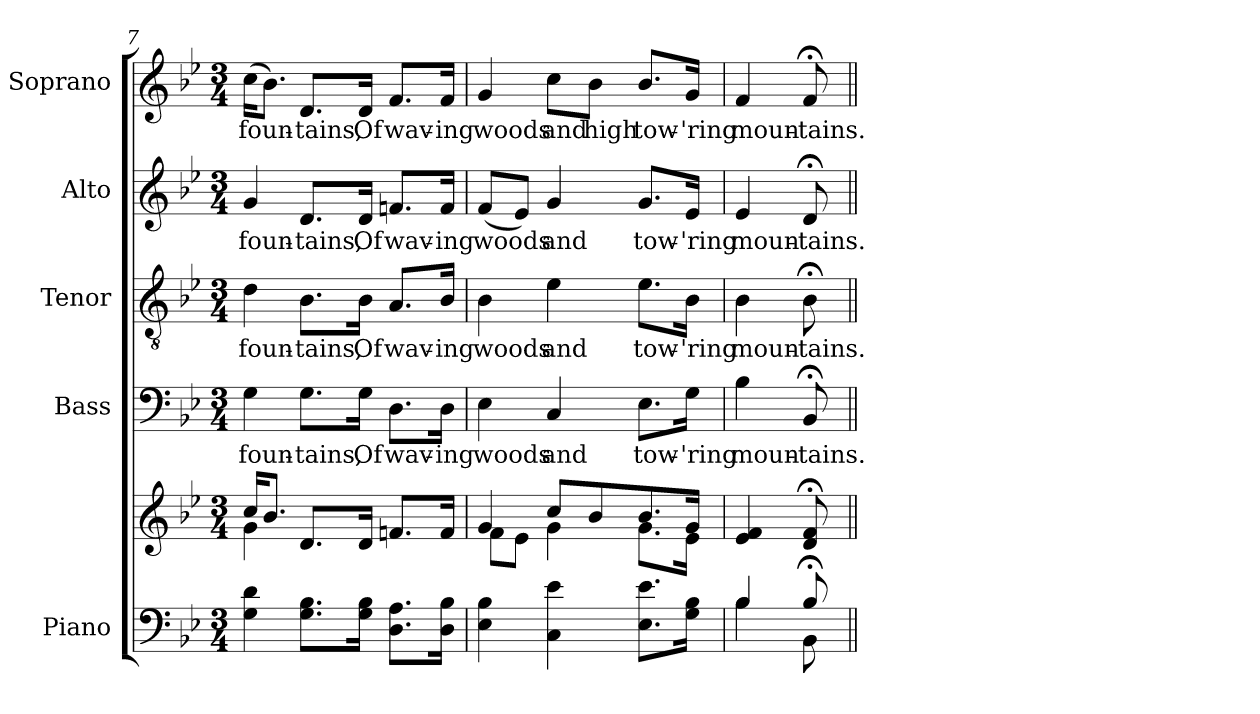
**kern	**kern	**kern	**text	**kern	**text	**kern	**text	**kern	**text
*part5	*part5	*part4	*part4	*part3	*part3	*part2	*part2	*part1	*part1
*staff6	*staff5	*staff4	*staff4	*staff3	*staff3	*staff2	*staff2	*staff1	*staff1
*I"Piano	*	*I"Bass	*	*I"Tenor	*	*I"Alto	*	*I"Soprano	*
*I'Pno.	*	*I'B.	*	*I'T.	*	*I'A.	*	*I'S.	*
*clefF4	*clefG2	*clefF4	*	*clefGv2	*	*clefG2	*	*clefG2	*
*	*	*	*	*ITrd7c12	*	*	*	*	*
*k[b-e-]	*k[b-e-]	*k[b-e-]	*	*k[b-e-]	*	*k[b-e-]	*	*k[b-e-]	*
*B-:	*B-:	*B-:	*	*B-:	*	*B-:	*	*B-:	*
*M3/4	*M3/4	*M3/4	*	*M3/4	*	*M3/4	*	*M3/4	*
=7	=7	=7	=7	=7	=7	=7	=7	=7	=7
*	*^	*	*	*	*	*	*	*	*
!	!	!	!	!LO:LY:b:color=#000000	!	!	!	!	!	!
!	!	!	!	!	!	!LO:LY:b:color=#000000	!	!	!	!
!	!	!	!	!	!	!	!	!LO:LY:b:color=#000000	!	!
!	!	!	!	!	!	!	!	!	!	!LO:LY:b:color=#000000
4Gi\ 4di	16cci/KL	4gi\	4Gi\	foun-	4Di\	foun-	4gi/	foun-	(16cci\KL	foun-
.	8.b-i/J	.	.	.	.	.	.	.	8.b-i\J)	.
!	!	!	!	!LO:LY:b:color=#000000	!	!	!	!	!	!
!	!	!	!	!	!	!LO:LY:b:color=#000000	!	!	!	!
!	!	!	!	!	!	!	!	!LO:LY:b:color=#000000	!	!
!	!	!	!	!	!	!	!	!	!	!LO:LY:b:color=#000000
8.Gi\ 8.B-iL	8.di/L	2ryy	8.Gi\L	-tains,	8.BB-i\L	-tains,	8.di/L	-tains,	8.di/L	-tains,
!	!	!	!	!LO:LY:b:color=#000000	!	!	!	!	!	!
!	!	!	!	!	!	!LO:LY:b:color=#000000	!	!	!	!
!	!	!	!	!	!	!	!	!LO:LY:b:color=#000000	!	!
!	!	!	!	!	!	!	!	!	!	!LO:LY:b:color=#000000
16Gi\ 16B-iJk	16di/Jk	.	16Gi\Jk	Of	16BB-i\Jk	Of	16di/Jk	Of	16di/Jk	Of
!	!	!	!	!LO:LY:b:color=#000000	!	!	!	!	!	!
!	!	!	!	!	!	!LO:LY:b:color=#000000	!	!	!	!
!	!	!	!	!	!	!	!	!LO:LY:b:color=#000000	!	!
!	!	!	!	!	!	!	!	!	!	!LO:LY:b:color=#000000
8.Di\ 8.AiL	8.fni/L	.	8.Di\L	wav-	8.AAi/L	wav-	8.fni/L	wav-	8.fi/L	wav-
!	!	!	!	!LO:LY:b:color=#000000	!	!	!	!	!	!
!	!	!	!	!	!	!LO:LY:b:color=#000000	!	!	!	!
!	!	!	!	!	!	!	!	!LO:LY:b:color=#000000	!	!
!	!	!	!	!	!	!	!	!	!	!LO:LY:b:color=#000000
16Di\ 16B-iJk	16fi/Jk	.	16Di\Jk	-ing	16BB-i/Jk	-ing	16fi/Jk	-ing	16fi/Jk	-ing
=8	=8	=8	=8	=8	=8	=8	=8	=8	=8	=8
!	!	!	!	!LO:LY:b:color=#000000	!	!	!	!	!	!
!	!	!	!	!	!	!LO:LY:b:color=#000000	!	!	!	!
!	!	!	!	!	!	!	!	!LO:LY:b:color=#000000	!	!
!	!	!	!	!	!	!	!	!	!	!LO:LY:b:color=#000000
4E-i\ 4B-i	4gi/	8fi\L	4E-i\	woods	4BB-i\	woods	(8fi/L	woods	4gi/	woods
.	.	8e-i\J	.	.	.	.	8e-i/J)	.	.	.
!	!	!	!	!LO:LY:b:color=#000000	!	!	!	!	!	!
!	!	!	!	!	!	!LO:LY:b:color=#000000	!	!	!	!
!	!	!	!	!	!	!	!	!LO:LY:b:color=#000000	!	!
!	!	!	!	!	!	!	!	!	!	!LO:LY:b:color=#000000
4Ci\ 4e-i	8cci/L	4gi\	4Ci/	and	4E-i\	and	4gi/	and	8cci\L	and
!	!	!	!	!	!	!	!	!	!	!LO:LY:b:color=#000000
.	8b-i/	.	.	.	.	.	.	.	8b-i\J	high
!	!	!	!	!LO:LY:b:color=#000000	!	!	!	!	!	!
!	!	!	!	!	!	!LO:LY:b:color=#000000	!	!	!	!
!	!	!	!	!	!	!	!	!LO:LY:b:color=#000000	!	!
!	!	!	!	!	!	!	!	!	!	!LO:LY:b:color=#000000
8.E-i\ 8.e-iL	8.b-i/	8.gi\L	8.E-i\L	tow-	8.E-i\L	tow-	8.gi/L	tow-	8.b-i/L	tow-
!	!	!	!	!LO:LY:b:color=#000000	!	!	!	!	!	!
!	!	!	!	!	!	!LO:LY:b:color=#000000	!	!	!	!
!	!	!	!	!	!	!	!	!LO:LY:b:color=#000000	!	!
!	!	!	!	!	!	!	!	!	!	!LO:LY:b:color=#000000
16Gi\ 16B-iJk	16gi/Jk	16e-i\Jk	16Gi\Jk	-'ring	16BB-i\Jk	-'ring	16e-i/Jk	-'ring	16gi/Jk	-'ring
*	*v	*v	*	*	*	*	*	*	*	*
=9	=9	=9	=9	=9	=9	=9	=9	=9	=9
*^	*	*	*	*	*	*	*	*	*
*	*	*^	*	*	*	*	*	*	*	*
!	!	!	!	!	!LO:LY:b:color=#000000	!	!	!	!	!	!
*	*	*v	*v	*	*	*	*	*	*	*	*
*	*	*^	*	*	*	*	*	*	*	*
!	!	!	!	!	!	!	!LO:LY:b:color=#000000	!	!	!	!
*	*	*v	*v	*	*	*	*	*	*	*	*
*	*	*^	*	*	*	*	*	*	*	*
!	!	!	!	!	!	!	!	!	!LO:LY:b:color=#000000	!	!
*	*	*v	*v	*	*	*	*	*	*	*	*
*	*	*^	*	*	*	*	*	*	*	*
!	!	!	!	!	!	!	!	!	!	!	!LO:LY:b:color=#000000
*	*	*v	*v	*	*	*	*	*	*	*	*
4B-i/	4B-i\	4e-i/ 4fi	4B-i\	moun-	4BB-i\	moun-	4e-i/	moun-	4fi/	moun-
!	!	!	!	!LO:LY:b:color=#000000	!	!	!	!	!	!
!	!	!	!	!	!	!LO:LY:b:color=#000000	!	!	!	!
!	!	!	!	!	!	!	!	!LO:LY:b:color=#000000	!	!
!	!	!	!	!	!	!	!	!	!	!LO:LY:b:color=#000000
8B-;i/	8BB-i\	8di/; 8fi;	8BB-;i/	-tains.	8BB-;i\	-tains.	8d;i/	-tains.	8f;i/	-tains.
*v	*v	*	*	*	*	*	*	*	*	*
=||	=||	=||	=||	=||	=||	=||	=||	=||	=||
*-	*-	*-	*-	*-	*-	*-	*-	*-	*-
